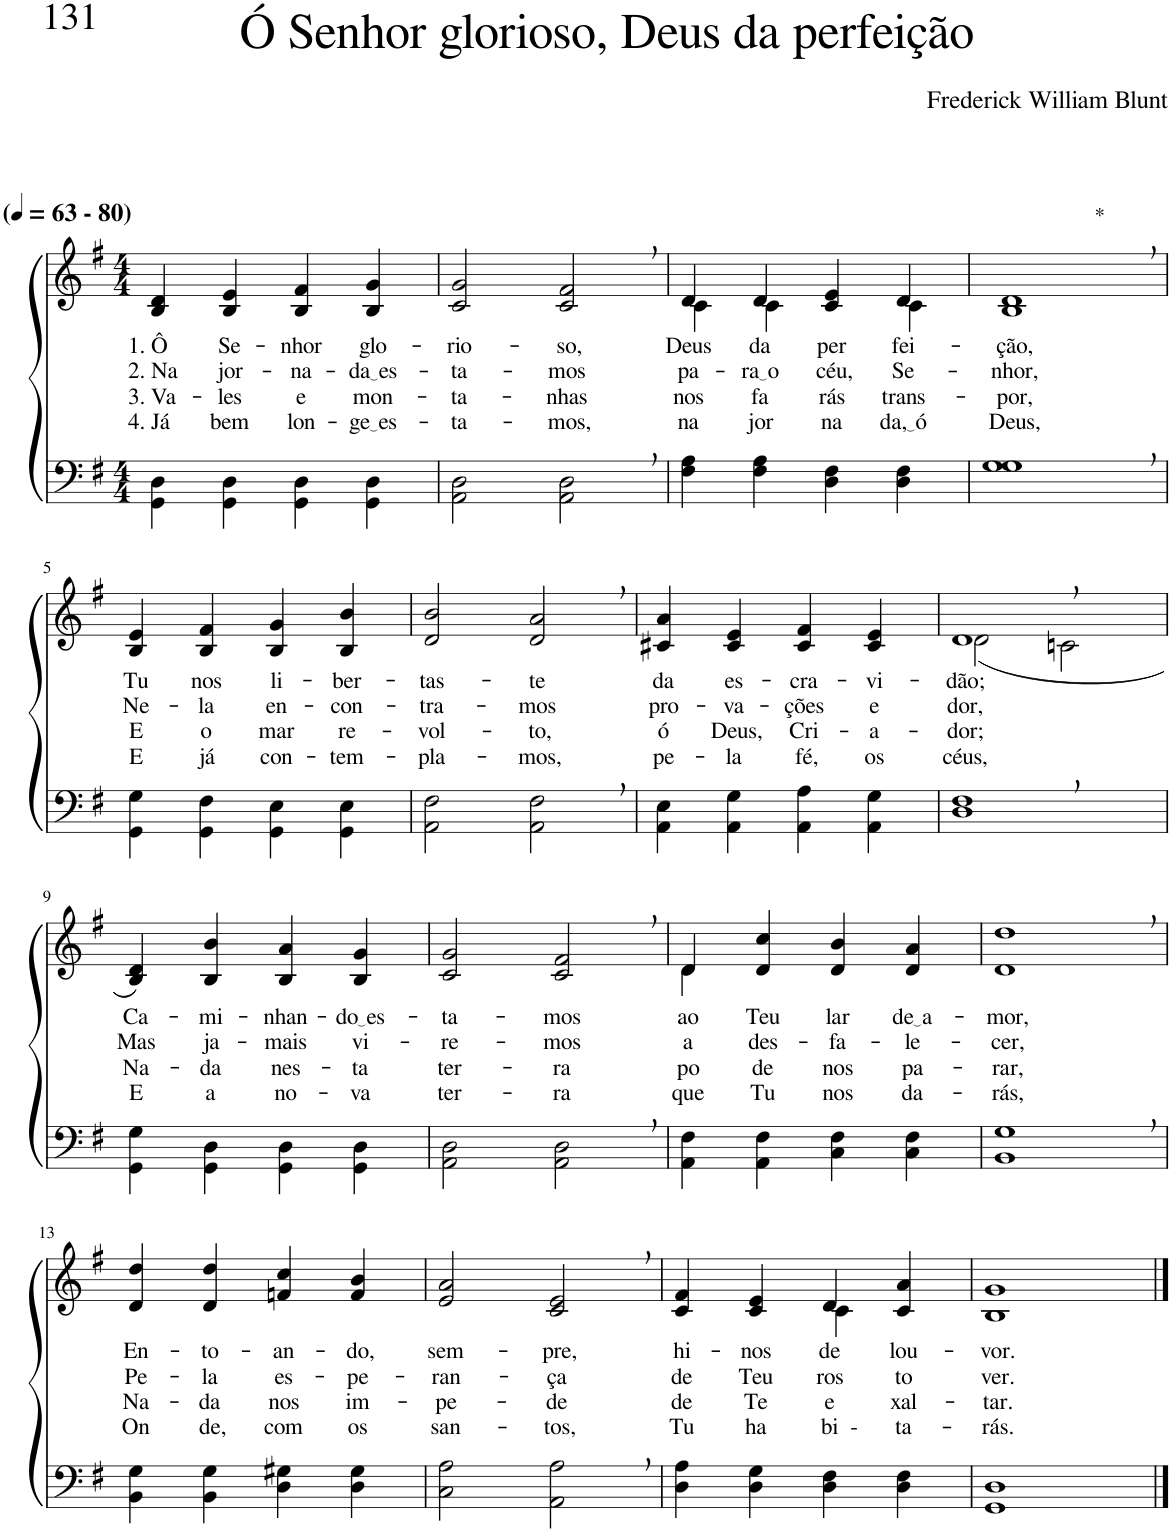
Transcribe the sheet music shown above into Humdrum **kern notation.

**kern	**kern	**text	**text	**text	**text
*part2	*part1	*part1	*part1	*part1	*part1
*staff2	*staff1	*staff1	*staff1	*staff1	*staff1
*I"Parte III e IV	*I"Parte I e II	*	*	*	*
*clefF4	*clefG2	*	*	*	*
*k[f#]	*k[f#]	*	*	*	*
*M4/4	*M4/4	*	*	*	*
*MM63	*MM63	*	*	*	*
=1	=1	=1	=1	=1	=1
!	!LO:TX:a:B:t=(	!	!	!	!
!	!LO:TX:a:B:t=- 80)	!	!	!	!
!	!	!LO:LY:b	!LO:LY:b	!LO:LY:b	!LO:LY:b
4GG\ 4D\	4B/ 4d/	1. Ô	2. Na	3. Va-	4. Já
!	!	!LO:LY:b	!LO:LY:b	!LO:LY:b	!LO:LY:b
4GG\ 4D\	4B/ 4e/	Se-	jor-	-les	bem
!	!	!LO:LY:b	!LO:LY:b	!LO:LY:b	!LO:LY:b
4GG\ 4D\	4B/ 4f#/	-nhor	-na-	e	lon-
!	!	!LO:LY:b	!LO:LY:b	!LO:LY:b	!LO:LY:b
4GG\ 4D\	4B/ 4g/	glo-	da es	mon-	ge es
=2	=2	=2	=2	=2	=2
!	!	!LO:LY:b	!LO:LY:b	!LO:LY:b	!LO:LY:b
2AA\ 2D\	2c/ 2g/	-rio-	-ta-	-ta-	-ta-
!	!	!LO:LY:b	!LO:LY:b	!LO:LY:b	!LO:LY:b
2AA\, 2D\,	2c/, 2f#/,	-so,	-mos	-nhas	-mos,
=3	=3	=3	=3	=3	=3
*	*^	*	*	*	*
!	!	!	!LO:LY:b	!LO:LY:b	!LO:LY:b	!LO:LY:b
4F#\ 4A\	4d/	4c\	Deus	pa-	nos	na
!	!	!	!LO:LY:b	!LO:LY:b	!LO:LY:b	!LO:LY:b
4F#\ 4A\	4d/	4c\	da	ra o	fa-	jor-
!	!	!	!LO:LY:b	!LO:LY:b	!LO:LY:b	!LO:LY:b
4D\ 4F#\	4c/ 4e/	4ryy	per-	céu,	-rás	-na-
!	!	!	!LO:LY:b	!LO:LY:b	!LO:LY:b	!LO:LY:b
4D\ 4F#\	4d/	4c\	-fei-	Se-	trans-	da, ó
=4	=4	=4	=4	=4	=4	=4
!	!LO:TX:a:t=*	!	!	!	!	!
!	!	!	!LO:LY:b	!LO:LY:b	!LO:LY:b	!LO:LY:b
*	*v	*v	*	*	*	*
1G, 1G,	1B, 1d,	-ção,	-nhor,	-por,	Deus,
!!LO:LB:g=z
=5	=5	=5	=5	=5	=5
!	!	!LO:LY:b	!LO:LY:b	!LO:LY:b	!LO:LY:b
4GG\ 4G\	4B/ 4e/	Tu	Ne-	E	E
!	!	!LO:LY:b	!LO:LY:b	!LO:LY:b	!LO:LY:b
4GG\ 4F#\	4B/ 4f#/	nos	-la	o	já
!	!	!LO:LY:b	!LO:LY:b	!LO:LY:b	!LO:LY:b
4GG\ 4E\	4B/ 4g/	li-	en-	mar	con-
!	!	!LO:LY:b	!LO:LY:b	!LO:LY:b	!LO:LY:b
4GG\ 4E\	4B/ 4b/	-ber-	-con-	re-	-tem-
=6	=6	=6	=6	=6	=6
!	!	!LO:LY:b	!LO:LY:b	!LO:LY:b	!LO:LY:b
2AA\ 2F#\	2d/ 2b/	-tas-	-tra-	-vol-	-pla-
!	!	!LO:LY:b	!LO:LY:b	!LO:LY:b	!LO:LY:b
2AA\, 2F#\,	2d/, 2a/,	-te	-mos	-to,	-mos,
=7	=7	=7	=7	=7	=7
!	!	!LO:LY:b	!LO:LY:b	!LO:LY:b	!LO:LY:b
4AA\ 4E\	4c#X/ 4a/	da	pro-	ó	pe-
!	!	!LO:LY:b	!LO:LY:b	!LO:LY:b	!LO:LY:b
4AA\ 4G\	4c#/ 4e/	es-	-va-	Deus,	-la
!	!	!LO:LY:b	!LO:LY:b	!LO:LY:b	!LO:LY:b
4AA\ 4A\	4c#/ 4f#/	-cra-	-ções	Cri-	fé,
!	!	!LO:LY:b	!LO:LY:b	!LO:LY:b	!LO:LY:b
4AA\ 4G\	4c#/ 4e/	-vi-	e	-a-	os
=8	=8	=8	=8	=8	=8
!	!	!LO:LY:b	!LO:LY:b	!LO:LY:b	!LO:LY:b
*	*^	*	*	*	*
1D, 1F#,	1d,	(2d\	-dão;	dor,	-dor;	céus,
.	.	2cn\	.	.	.	.
!!LO:LB:g=z
=9	=9	=9	=9	=9	=9	=9
!	!	!	!LO:LY:b	!LO:LY:b	!LO:LY:b	!LO:LY:b
*	*v	*v	*	*	*	*
4GG\ 4G\	4B/ 4d/)	Ca-	Mas	Na-	E
!	!	!LO:LY:b	!LO:LY:b	!LO:LY:b	!LO:LY:b
4GG\ 4D\	4B/ 4b/	-mi-	ja-	-da	a
!	!	!LO:LY:b	!LO:LY:b	!LO:LY:b	!LO:LY:b
4GG\ 4D\	4B/ 4a/	-nhan-	-mais	nes-	no-
!	!	!LO:LY:b	!LO:LY:b	!LO:LY:b	!LO:LY:b
4GG\ 4D\	4B/ 4g/	do es	vi-	-ta	-va
=10	=10	=10	=10	=10	=10
!	!	!LO:LY:b	!LO:LY:b	!LO:LY:b	!LO:LY:b
2AA\ 2D\	2c/ 2g/	-ta-	-re-	ter-	ter-
!	!	!LO:LY:b	!LO:LY:b	!LO:LY:b	!LO:LY:b
2AA\, 2D\,	2c/, 2f#/,	-mos	-mos	-ra	-ra
=11	=11	=11	=11	=11	=11
*	*^	*	*	*	*
!	!	!	!LO:LY:b	!LO:LY:b	!LO:LY:b	!LO:LY:b
4AA\ 4F#\	4d/	4d\	ao	a	po-	que
!	!	!	!LO:LY:b	!LO:LY:b	!LO:LY:b	!LO:LY:b
4AA\ 4F#\	4d/ 4cc/	2.ryy	Teu	des-	-de	Tu
!	!	!	!LO:LY:b	!LO:LY:b	!LO:LY:b	!LO:LY:b
4C\ 4F#\	4d/ 4b/	.	lar	-fa-	nos	nos
!	!	!	!LO:LY:b	!LO:LY:b	!LO:LY:b	!LO:LY:b
4C\ 4F#\	4d/ 4a/	.	de a	-le-	pa-	da-
*	*v	*v	*	*	*	*
=12	=12	=12	=12	=12	=12
!	!	!LO:LY:b	!LO:LY:b	!LO:LY:b	!LO:LY:b
1BB, 1G,	1d, 1dd,	-mor,	-cer,	-rar,	-rás,
!!LO:LB:g=z
=13	=13	=13	=13	=13	=13
!	!	!LO:LY:b	!LO:LY:b	!LO:LY:b	!LO:LY:b
4BB\ 4G\	4d/ 4dd/	En-	Pe-	Na-	On
!	!	!LO:LY:b	!LO:LY:b	!LO:LY:b	!LO:LY:b
4BB\ 4G\	4d/ 4dd/	-to-	-la	-da	de,
!	!	!LO:LY:b	!LO:LY:b	!LO:LY:b	!LO:LY:b
4D\ 4G#X\	4fn/ 4cc/	-an-	es-	nos	com
!	!	!LO:LY:b	!LO:LY:b	!LO:LY:b	!LO:LY:b
4D\ 4G#\	4f/ 4b/	-do,	-pe-	im-	os
=14	=14	=14	=14	=14	=14
!	!	!LO:LY:b	!LO:LY:b	!LO:LY:b	!LO:LY:b
2C\ 2A\	2e/ 2a/	sem-	-ran-	-pe-	san-
!	!	!LO:LY:b	!LO:LY:b	!LO:LY:b	!LO:LY:b
2AA\, 2A\,	2c/, 2e/,	-pre,	-ça	-de	-tos,
=15	=15	=15	=15	=15	=15
!	!	!LO:LY:b	!LO:LY:b	!LO:LY:b	!LO:LY:b
*	*^	*	*	*	*
4D\ 4A\	4c/ 4f#/	2ryy	hi-	de	de	Tu
!	!	!	!LO:LY:b	!LO:LY:b	!LO:LY:b	!LO:LY:b
4D\ 4G\	4c/ 4e/	.	-nos	Teu	Te	ha-
!	!	!	!LO:LY:b	!LO:LY:b	!LO:LY:b	!LO:LY:b
4D\ 4F#\	4d/	4c\	de	ros-	e-	bi -
!	!	!	!LO:LY:b	!LO:LY:b	!LO:LY:b	!LO:LY:b
4D\ 4F#\	4c/ 4a/	4ryy	lou-	-to	-xal-	-ta-
=16	=16	=16	=16	=16	=16	=16
!	!	!	!LO:LY:b	!LO:LY:b	!LO:LY:b	!LO:LY:b
*	*v	*v	*	*	*	*
1GG 1D	1B 1g	-vor.	ver.	-tar.	-rás.
==	==	==	==	==	==
*-	*-	*-	*-	*-	*-
